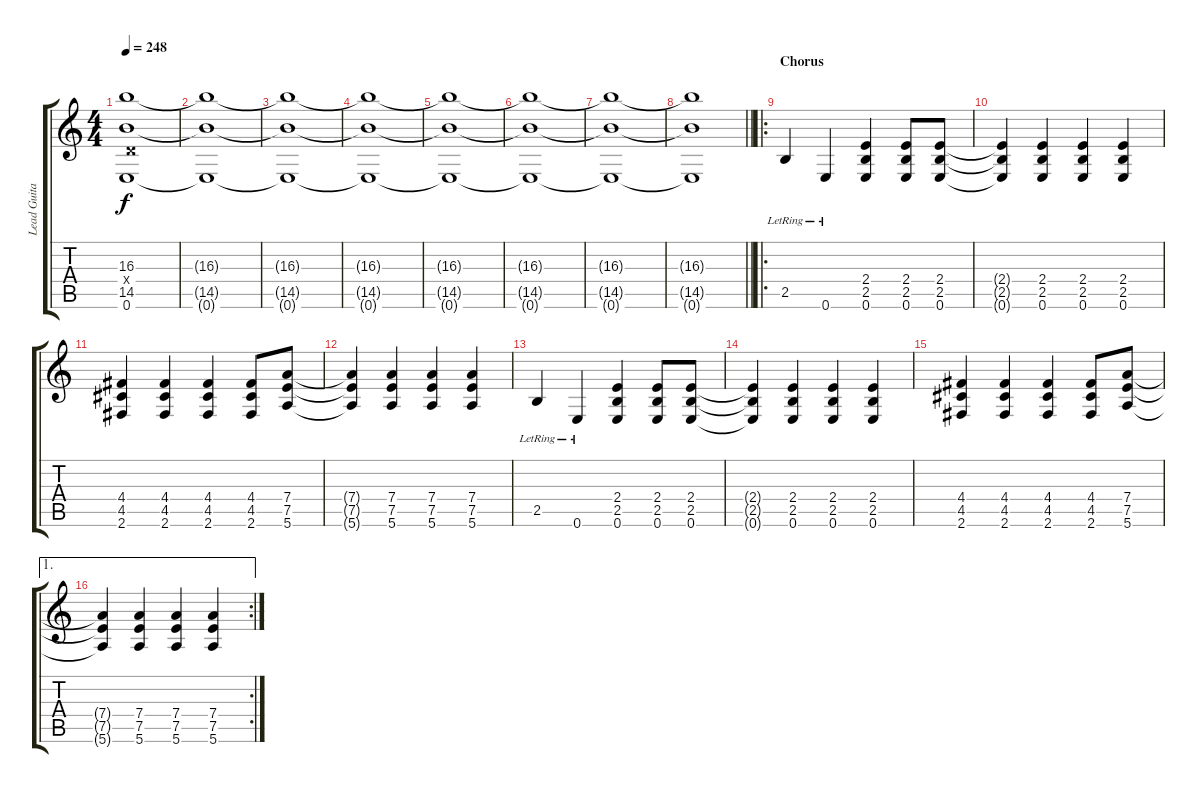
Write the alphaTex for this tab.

\track ("Lead Guitar" "Lead Guita") {instrument overdrivenguitar}
\staff {score tabs}
\tuning (E4 B3 G3 D3 A2 E2) {hide}
\ts (4 4)
\tempo 248
\clef g2
\ks c
(16.3 0.4{x} 14.5 0.6).1{dy f} |
(16.3{t} 14.5{t} 0.6{t}).1 |
(16.3{t} 14.5{t} 0.6{t}).1 |
(16.3{t} 14.5{t} 0.6{t}).1 |
(16.3{t} 14.5{t} 0.6{t}).1 |
(16.3{t} 14.5{t} 0.6{t}).1 |
(16.3{t} 14.5{t} 0.6{t}).1 |
\barLineRight lightlight
(16.3{t} 14.5{t} 0.6{t}).1 |
\ro
\section ("" "Chorus")
2.5{lr}.4 0.6{lr}.4 (2.4 2.5 0.6).4 (2.4 2.5 0.6).8 (2.4 2.5 0.6).8 |
(2.4{t} 2.5{t} 0.6{t}).4 (2.4 2.5 0.6).4 (2.4 2.5 0.6).4 (2.4 2.5 0.6).4 |
(4.4 4.5 2.6).4 (4.4 4.5 2.6).4 (4.4 4.5 2.6).4 (4.4 4.5 2.6).8 (7.4 7.5 5.6).8 |
(7.4{t} 7.5{t} 5.6{t}).4 (7.4 7.5 5.6).4 (7.4 7.5 5.6).4 (7.4 7.5 5.6).4 |
2.5{lr}.4 0.6{lr}.4 (2.4 2.5 0.6).4 (2.4 2.5 0.6).8 (2.4 2.5 0.6).8 |
(2.4{t} 2.5{t} 0.6{t}).4 (2.4 2.5 0.6).4 (2.4 2.5 0.6).4 (2.4 2.5 0.6).4 |
(4.4 4.5 2.6).4 (4.4 4.5 2.6).4 (4.4 4.5 2.6).4 (4.4 4.5 2.6).8 (7.4 7.5 5.6).8 |
\ae 1
\rc 2
(7.4{t} 7.5{t} 5.6{t}).4 (7.4 7.5 5.6).4 (7.4 7.5 5.6).4 (7.4 7.5 5.6).4
